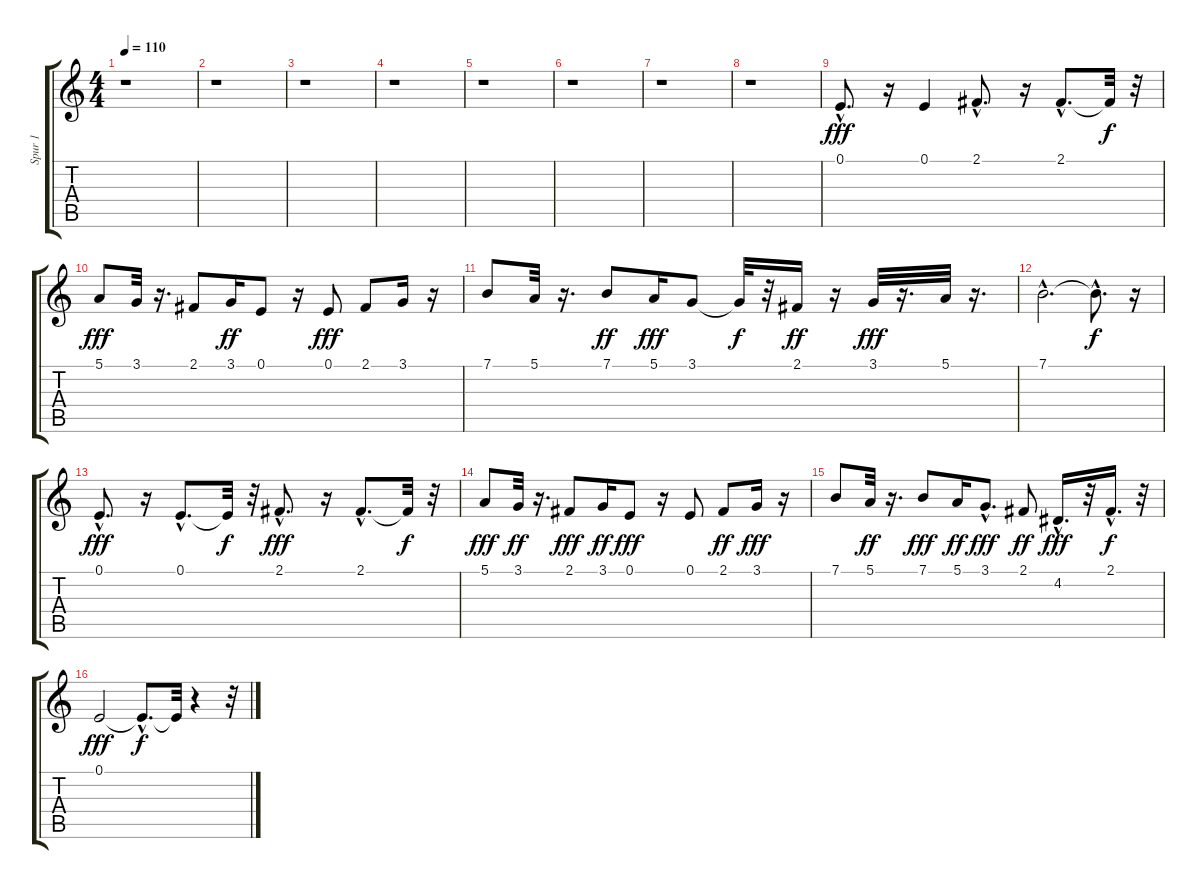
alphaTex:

\track ("Spur 1" "Spur 1") {instrument lead3calliope}
\staff {score tabs}
\tuning (E4 B3 G3 D3 A2 E2) {hide}
\ts (4 4)
\tempo 110
\clef g2
\ks c
r.1{dy f} |
r.1 |
r.1 |
r.1 |
r.1 |
r.1 |
r.1 |
r.1 |
0.1{hac}.8{d dy fff} r.16 0.1.4 2.1{hac}.8{d} r.16 2.1{hac}.8{d} 2.1{t}.32{dy f} r.32 |
5.1.8{dy fff} 3.1.32 r.16{d} 2.1.8 3.1.16{dy ff} 0.1.8 r.16 0.1.8{dy fff} 2.1.8 3.1.16 r.16 |
7.1.8 5.1.32 r.16{d} 7.1.8{dy ff} 5.1.16{dy fff} 3.1.8 3.1{t}.32{dy f} r.32 2.1.16{dy ff} r.16 3.1.32{dy fff} r.16{d} 5.1.32 r.16{d} |
7.1{hac}.2{d} 7.1{hac t}.8{d dy f} r.16 |
0.1{hac}.8{d dy fff} r.16 0.1{hac}.8{d} 0.1{t}.32{dy f} r.32 2.1{hac}.8{d dy fff} r.16 2.1{hac}.8{d} 2.1{t}.32{dy f} r.32 |
5.1.8{dy fff} 3.1.32{dy ff} r.16{d} 2.1.8{dy fff} 3.1.16{dy ff} 0.1.8{dy fff} r.16 0.1.8 2.1.8{dy ff} 3.1.16{dy fff} r.16 |
7.1.8 5.1.32{dy ff} r.16{d} 7.1.8{dy fff} 5.1.16{dy ff} 3.1{hac}.8{d dy fff} 2.1.8{dy ff} 4.2{hac}.16{d dy fff} r.32 2.1{hac}.16{d dy f} r.32 |
0.1.2{dy fff} 0.1{hac t}.8{d dy f} 0.1{t}.32 r.4 r.32
